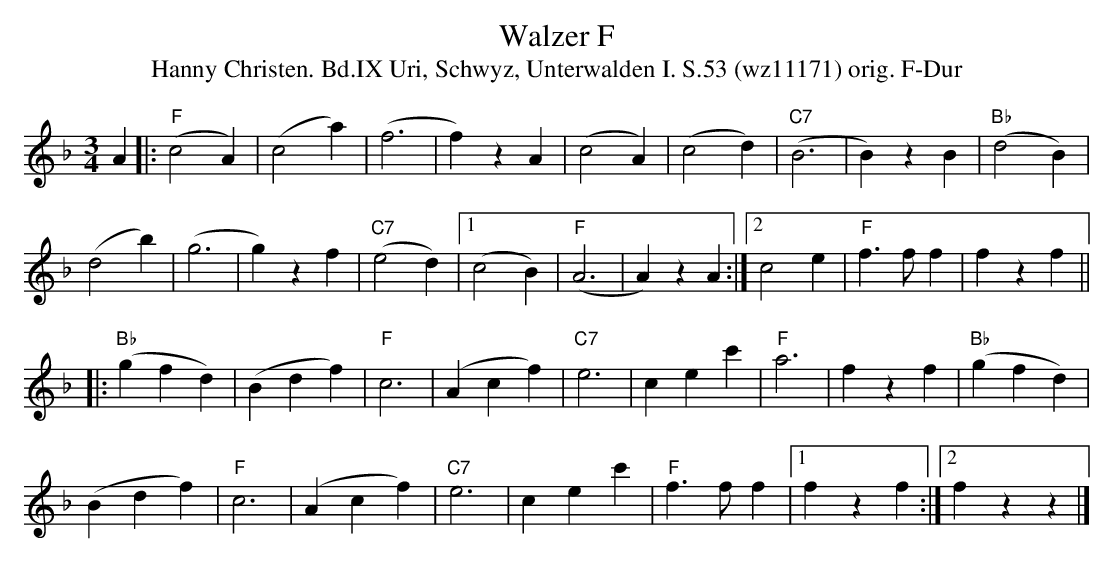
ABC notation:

X:1
T: Walzer F
T:Hanny Christen. Bd.IX Uri, Schwyz, Unterwalden I. S.53 (wz11171) orig. F-Dur
M:3/4
L:1/4
K:F
A |: ("F"c2A) | (c2a) | (f3 | f) zA | (c2A) | (c2d) | ("C7"B3 | B) zB | ("Bb"d2B) |
(d2b) | (g3 | g) zf | ("C7"e2d) |1 (c2B) | ("F"A3 | A) zA :|2 c2e | "F"f>f f | fzf ||
|: ("Bb"gfd) | (Bdf) | "F"c3 | (Acf) | "C7"e3 | cec' | "F"a3 | fzf | ("Bb"gfd) |
(Bdf) | "F"c3 | (Acf) | "C7"e3 | cec' | "F"f>ff |1 fzf :|2 fzz |]
